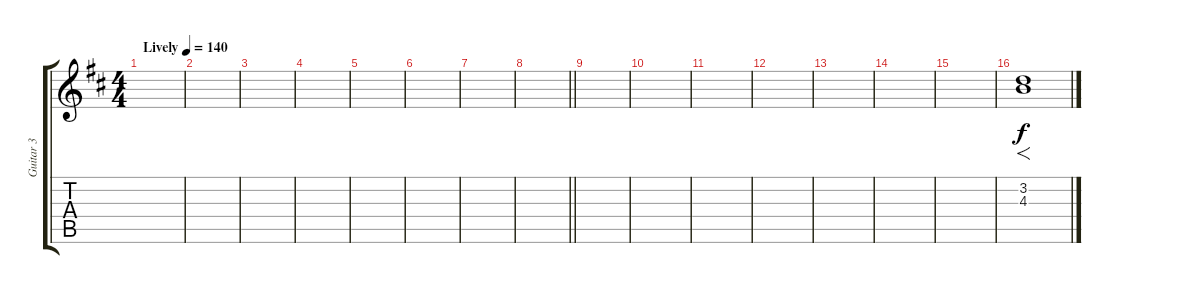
\track ("Guitar 3" "Guitar 3") {instrument distortionguitar}
\staff {score tabs}
\tuning (E4 B3 G3 D3 A2 E2) {hide}
\ts (4 4)
\tempo (140 "Lively")
\clef g2
\ks bminor
|
|
|
|
|
|
|
\barLineRight lightlight
|
|
|
|
|
|
|
|
(3.2 4.3).1{f}
